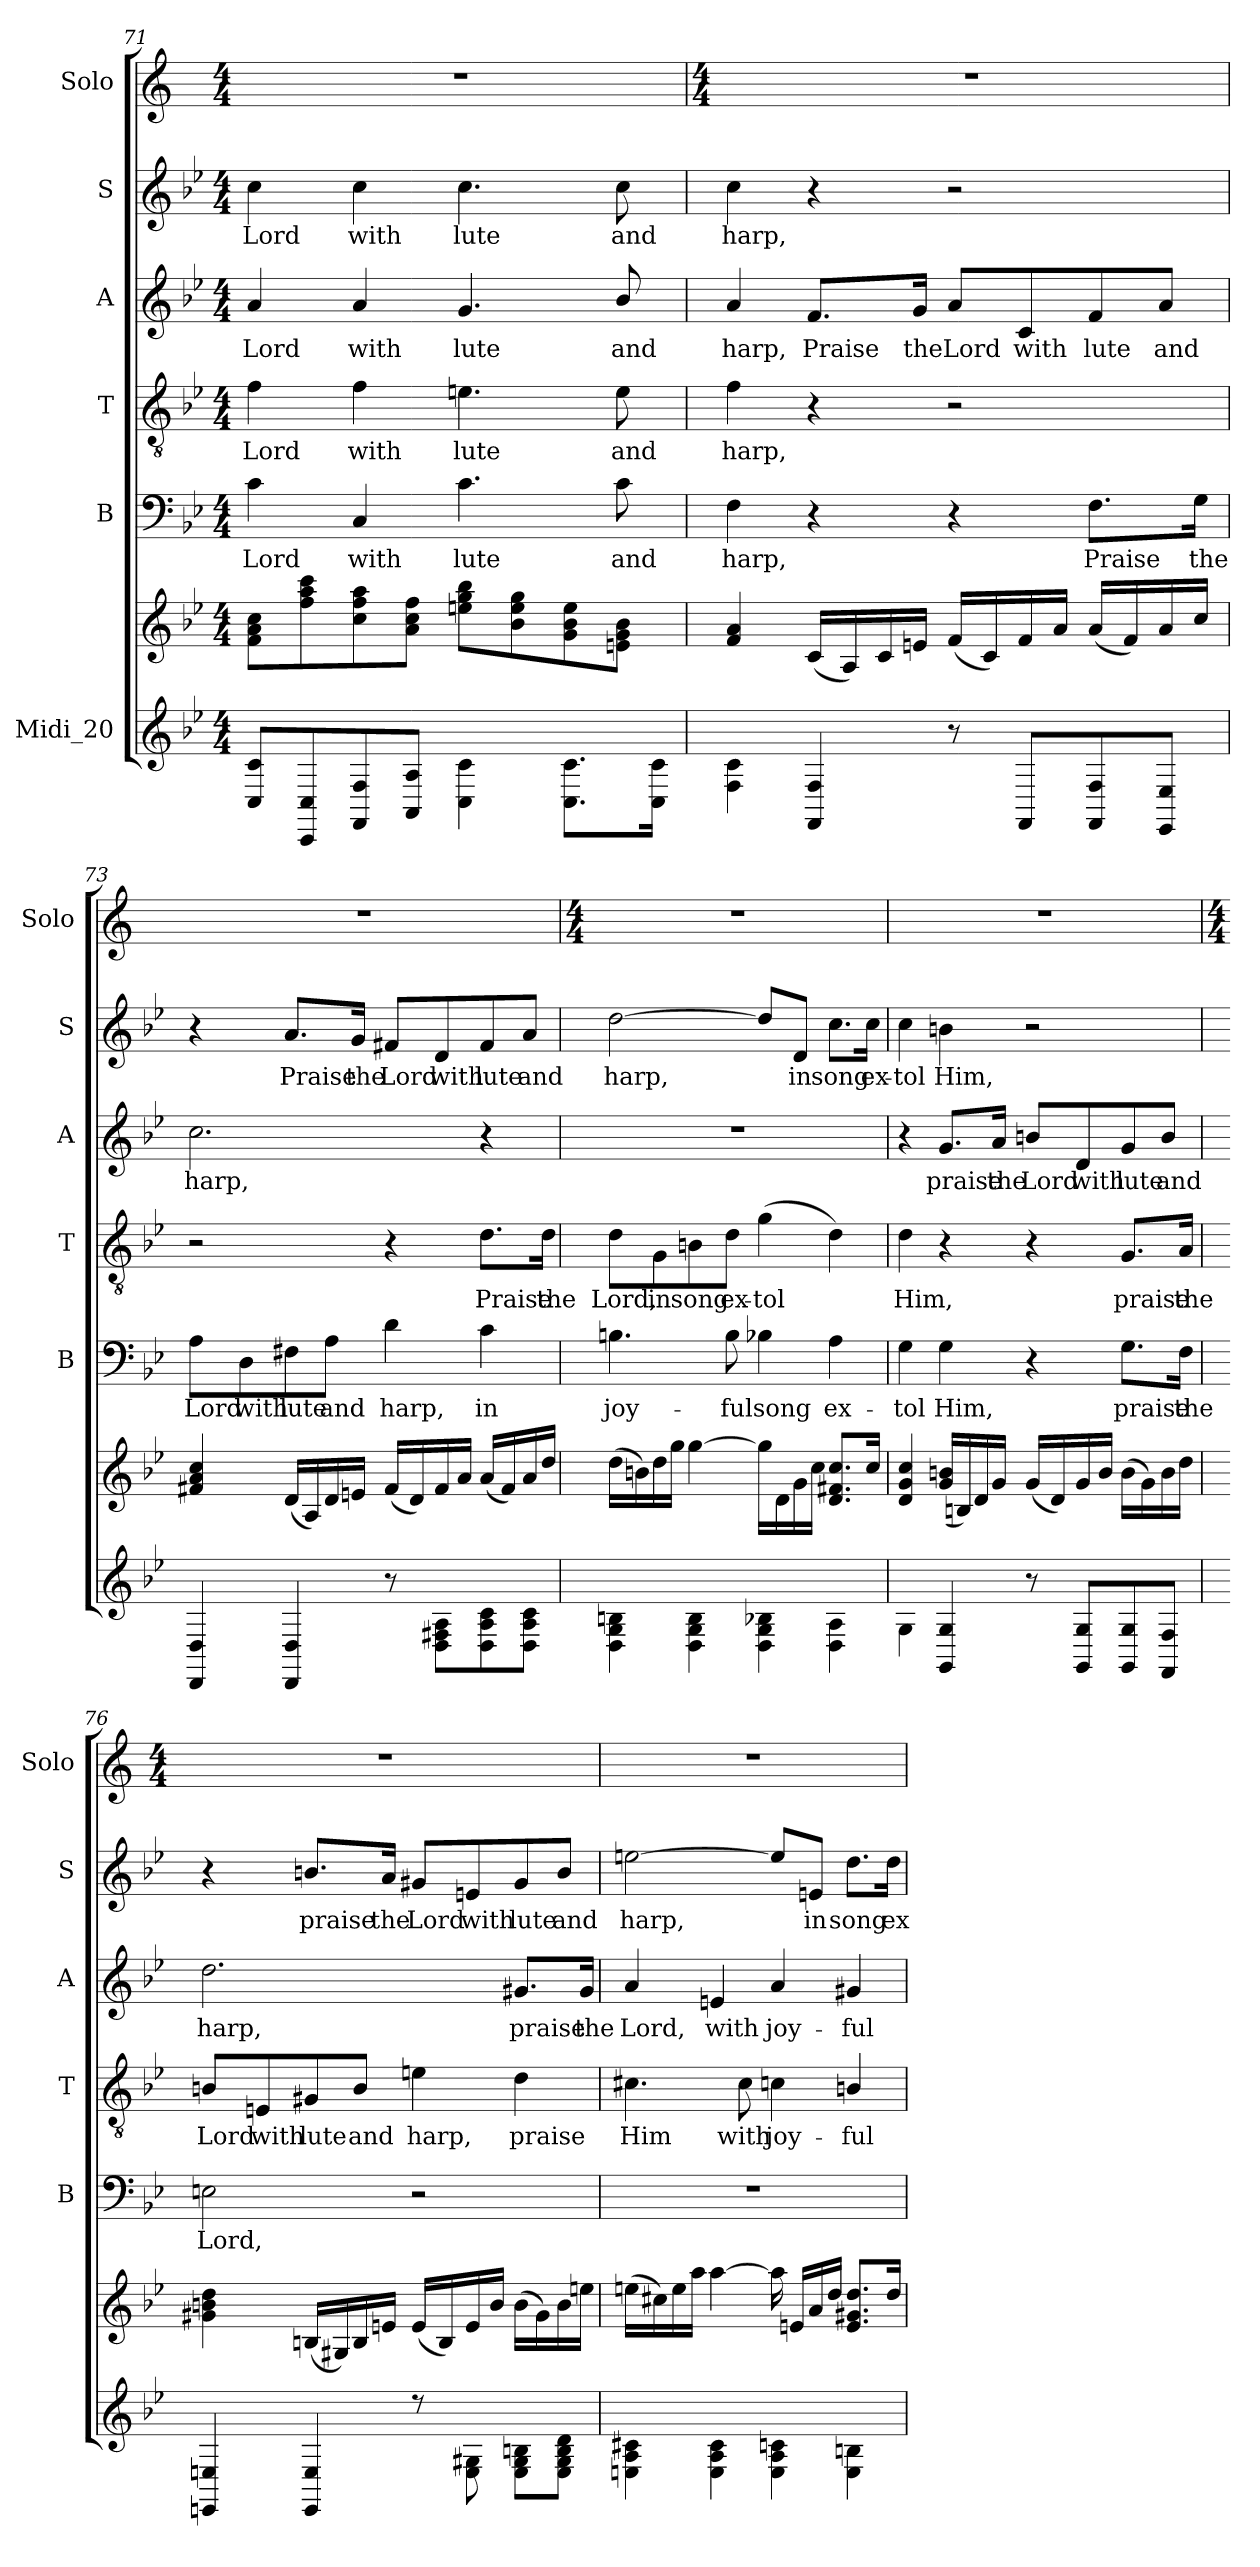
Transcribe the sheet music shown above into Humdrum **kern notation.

**kern	**kern	**kern	**text	**kern	**text	**kern	**text	**kern	**text	**kern
*part6	*part6	*part5	*part5	*part4	*part4	*part3	*part3	*part2	*part2	*part1
*staff7	*staff6	*staff5	*staff5	*staff4	*staff4	*staff3	*staff3	*staff2	*staff2	*staff1
*I"Midi_20	*	*I"B	*	*I"T	*	*I"A	*	*I"S	*	*I"Solo
*	*	*I'B	*	*I'T	*	*I'A	*	*I'S	*	*I'Solo
*clefG2	*clefG2	*clefF4	*	*clefGv2	*	*clefG2	*	*clefG2	*	*clefG2
*k[b-e-]	*k[b-e-]	*k[b-e-]	*	*k[b-e-]	*	*k[b-e-]	*	*k[b-e-]	*	*k[]
*M4/4	*M4/4	*M4/4	*	*M4/4	*	*M4/4	*	*M4/4	*	*M4/4
=71	=71	=71	=71	=71	=71	=71	=71	=71	=71	=71
*	*^	*	*	*	*	*	*	*	*	*
!	!	!	!	!LO:LY:b	!	!LO:LY:b	!	!LO:LY:b	!	!LO:LY:b	!
8C/ 8c/L	8f\ 8a\ 8cc\L	2ryy	4c\	Lord	4f\	Lord	4a/	Lord	4cc\	Lord	1r
8CC/ 8C/	8ff\ 8aa\ 8ccc\	.	.	.	.	.	.	.	.	.	.
!	!	!	!	!LO:LY:b	!	!LO:LY:b	!	!LO:LY:b	!	!LO:LY:b	!
8FF/ 8F/	8cc\ 8ff\ 8aa\	.	4C/	with	4f\	with	4a/	with	4cc\	with	.
8AA/ 8A/J	8a\ 8cc\ 8ff\J	.	.	.	.	.	.	.	.	.	.
!	!	!	!	!LO:LY:b	!	!LO:LY:b	!	!LO:LY:b	!	!LO:LY:b	!
4C\ 4c\	8een\ 8gg\ 8bb-\L	2ryy	4.c\	lute	4.en\	lute	4.g/	lute	4.cc\	lute	.
.	8b-\ 8ee\ 8gg\	.	.	.	.	.	.	.	.	.	.
8.C\ 8.c\L	8g\ 8b-\ 8ee\	.	.	.	.	.	.	.	.	.	.
!	!	!	!	!LO:LY:b	!	!LO:LY:b	!	!LO:LY:b	!	!LO:LY:b	!
.	8en\ 8g\ 8b-\J	.	8c\	and	8e\	and	8b-/	and	8cc\	and	.
16C\ 16c\Jk	.	.	.	.	.	.	.	.	.	.	.
*	*v	*v	*	*	*	*	*	*	*	*	*
!!LO:LB:g=z
=72	=72	=72	=72	=72	=72	=72	=72	=72	=72	=72
*	*	*	*	*	*	*	*	*	*	*M4/4
!	!	!	!LO:LY:b	!	!LO:LY:b	!	!LO:LY:b	!	!LO:LY:b	!
4F\ 4c\	4f/ 4a/	4F\	harp,	4f\	harp,	4a/	harp,	4cc\	harp,	1r
!	!	!	!	!	!	!	!LO:LY:b	!	!	!
4FF/ 4F/	(<16c/LL	4r	.	4r	.	8.f/L	Praise	4r	.	.
.	16A/)	.	.	.	.	.	.	.	.	.
.	16c/	.	.	.	.	.	.	.	.	.
!	!	!	!	!	!	!	!LO:LY:b	!	!	!
.	16en/JJ	.	.	.	.	16g/Jk	the	.	.	.
!	!	!	!	!	!	!	!LO:LY:b	!	!	!
8r	(<16f/LL	4r	.	2r	.	8a/L	Lord	2r	.	.
.	16c/)	.	.	.	.	.	.	.	.	.
!	!	!	!	!	!	!	!LO:LY:b	!	!	!
8FF/L	16f/	.	.	.	.	8c/	with	.	.	.
.	16a/JJ	.	.	.	.	.	.	.	.	.
!	!	!	!LO:LY:b	!	!	!	!LO:LY:b	!	!	!
8FF/ 8F/	(<16a/LL	8.F\L	Praise	.	.	8f/	lute	.	.	.
.	16f/)	.	.	.	.	.	.	.	.	.
!	!	!	!	!	!	!	!LO:LY:b	!	!	!
8EE-/ 8E-/J	16a/	.	.	.	.	8a/J	and	.	.	.
!	!	!	!LO:LY:b	!	!	!	!	!	!	!
.	16cc/JJ	16G\Jk	the	.	.	.	.	.	.	.
=73	=73	=73	=73	=73	=73	=73	=73	=73	=73	=73
!	!	!	!LO:LY:b	!	!	!	!LO:LY:b	!	!	!
4DD/ 4D/	4f#X/ 4a/ 4cc/	8A\L	Lord	2r	.	2.cc\	harp,	4r	.	1r
!	!	!	!LO:LY:b	!	!	!	!	!	!	!
.	.	8D\	with	.	.	.	.	.	.	.
!	!	!	!LO:LY:b	!	!	!	!	!	!LO:LY:b	!
4DD/ 4D/	(<16d/LL	8F#X\	lute	.	.	.	.	8.a/L	Praise	.
.	16A/)	.	.	.	.	.	.	.	.	.
!	!	!	!LO:LY:b	!	!	!	!	!	!	!
.	16d/	8A\J	and	.	.	.	.	.	.	.
!	!	!	!	!	!	!	!	!	!LO:LY:b	!
.	16en/JJ	.	.	.	.	.	.	16g/Jk	the	.
!	!	!	!LO:LY:b	!	!	!	!	!	!LO:LY:b	!
8r	(<16f#/LL	4d\	harp,	4r	.	.	.	8f#X/L	Lord	.
.	16d/)	.	.	.	.	.	.	.	.	.
!	!	!	!	!	!	!	!	!	!LO:LY:b	!
8D\ 8F#X\ 8A\L	16f#/	.	.	.	.	.	.	8d/	with	.
.	16a/JJ	.	.	.	.	.	.	.	.	.
!	!	!	!LO:LY:b	!	!LO:LY:b	!	!	!	!LO:LY:b	!
8D\ 8A\ 8c\	(<16a/LL	4c\	in	8.d\L	Praise	4r	.	8f#/	lute	.
.	16f#/)	.	.	.	.	.	.	.	.	.
!	!	!	!	!	!	!	!	!	!LO:LY:b	!
8D\ 8A\ 8c\J	16a/	.	.	.	.	.	.	8a/J	and	.
!	!	!	!	!	!LO:LY:b	!	!	!	!	!
.	16dd/JJ	.	.	16d\Jk	the	.	.	.	.	.
!!LO:PB:g=z
=74	=74	=74	=74	=74	=74	=74	=74	=74	=74	=74
*	*	*	*	*	*	*	*	*	*	*M4/4
*^	*	*	*	*	*	*	*	*	*	*
!	!	!	!	!LO:LY:b	!	!LO:LY:b	!	!	!	!LO:LY:b	!
4D\ 4G\ 4Bn\	2ryy	(>16dd\LL	4.Bn\	joy-	8d\L	Lord,	1r	.	[2dd\	harp,	1r
.	.	16bn\)	.	.	.	.	.	.	.	.	.
!	!	!	!	!	!	!LO:LY:b	!	!	!	!	!
.	.	16dd\	.	.	8G\	in	.	.	.	.	.
.	.	16gg\JJ	.	.	.	.	.	.	.	.	.
!	!	!	!	!	!	!LO:LY:b	!	!	!	!	!
4D\ 4G\ 4B\	.	[4gg\	.	.	8Bn\	song	.	.	.	.	.
!	!	!	!	!LO:LY:b	!	!LO:LY:b	!	!	!	!	!
.	.	.	8B\	-ful	8d\J	ex-	.	.	.	.	.
!	!	!	!	!LO:LY:b	!	!LO:LY:b	!	!	!	!	!
4D\ 4G\ 4B-X\	2ryy	16gg\LL]	4B-X\	song	(>4g\	-tol	.	.	8dd/L]	.	.
.	.	16d\	.	.	.	.	.	.	.	.	.
!	!	!	!	!	!	!	!	!	!	!LO:LY:b	!
.	.	16g\	.	.	.	.	.	.	8d/J	in	.
.	.	16cc\JJ	.	.	.	.	.	.	.	.	.
!	!	!	!	!LO:LY:b	!	!	!	!	!	!LO:LY:b	!
4D\ 4A\	.	8.d/ 8.f#X/ 8.cc/L	4A\	ex-	4d\)	.	.	.	8.cc\L	song	.
!	!	!	!	!	!	!	!	!	!	!LO:LY:b	!
.	.	16cc/Jk	.	.	.	.	.	.	16cc\Jk	ex-	.
=75	=75	=75	=75	=75	=75	=75	=75	=75	=75	=75	=75
!	!	!	!	!LO:LY:b	!	!LO:LY:b	!	!	!	!LO:LY:b	!
4G\	2ryy	4d/ 4g/ 4cc/	4G\	-tol	4d\	Him,	4r	.	4cc\	-tol	1r
!	!	!	!	!LO:LY:b	!	!	!	!LO:LY:b	!	!LO:LY:b	!
4GG/ 4G/	.	(<16g/ 16bn/LL	4G\	Him,	4r	.	8.g/L	praise	4bn\	Him,	.
.	.	16Bn/)	.	.	.	.	.	.	.	.	.
.	.	16d/	.	.	.	.	.	.	.	.	.
!	!	!	!	!	!	!	!	!LO:LY:b	!	!	!
.	.	16g/JJ	.	.	.	.	16a/Jk	the	.	.	.
!	!	!	!	!	!	!	!	!LO:LY:b	!	!	!
8r	2ryy	(<16g/LL	4r	.	4r	.	8bn/L	Lord	2r	.	.
.	.	16d/)	.	.	.	.	.	.	.	.	.
!	!	!	!	!	!	!	!	!LO:LY:b	!	!	!
8GG/ 8G/L	.	16g/	.	.	.	.	8d/	with	.	.	.
.	.	16b/JJ	.	.	.	.	.	.	.	.	.
!	!	!	!	!LO:LY:b	!	!LO:LY:b	!	!LO:LY:b	!	!	!
8GG/ 8G/	.	(>16b\LL	8.G\L	praise	8.G/L	praise	8g/	lute	.	.	.
.	.	16g\)	.	.	.	.	.	.	.	.	.
!	!	!	!	!	!	!	!	!LO:LY:b	!	!	!
8FF/ 8F/J	.	16b\	.	.	.	.	8b/J	and	.	.	.
!	!	!	!	!LO:LY:b	!	!LO:LY:b	!	!	!	!	!
.	.	16dd\JJ	16F\Jk	the	16A/Jk	the	.	.	.	.	.
!!LO:LB:g=z
=76	=76	=76	=76	=76	=76	=76	=76	=76	=76	=76	=76
*	*	*	*	*	*	*	*	*	*	*	*M4/4
!	!	!	!	!LO:LY:b	!	!LO:LY:b	!	!LO:LY:b	!	!	!
4EEn/ 4En/	1ryy	4g#X\ 4bn\ 4dd\	2En\	Lord,	8Bn/L	Lord	2.dd\	harp,	4r	.	1r
!	!	!	!	!	!	!LO:LY:b	!	!	!	!	!
.	.	.	.	.	8En/	with	.	.	.	.	.
!	!	!	!	!	!	!LO:LY:b	!	!	!	!LO:LY:b	!
4EE/ 4E/	.	(<16Bn/LL	.	.	8G#X/	lute	.	.	8.bn/L	praise	.
.	.	16G#X/)	.	.	.	.	.	.	.	.	.
!	!	!	!	!	!	!LO:LY:b	!	!	!	!	!
.	.	16B/	.	.	8B/J	and	.	.	.	.	.
!	!	!	!	!	!	!	!	!	!	!LO:LY:b	!
.	.	16en/JJ	.	.	.	.	.	.	16a/Jk	the	.
!	!	!	!	!	!	!LO:LY:b	!	!	!	!LO:LY:b	!
8r	.	(<16e/LL	2r	.	4en\	harp,	.	.	8g#X/L	Lord	.
.	.	16B/)	.	.	.	.	.	.	.	.	.
!	!	!	!	!	!	!	!	!	!	!LO:LY:b	!
8E\ 8G#X\	.	16e/	.	.	.	.	.	.	8en/	with	.
.	.	16b/JJ	.	.	.	.	.	.	.	.	.
!	!	!	!	!	!	!LO:LY:b	!	!LO:LY:b	!	!LO:LY:b	!
8E\ 8G#\ 8Bn\L	.	(>16b\LL	.	.	4d\	praise	8.g#X/L	praise	8g#/	lute	.
.	.	16g#\)	.	.	.	.	.	.	.	.	.
!	!	!	!	!	!	!	!	!	!	!LO:LY:b	!
8E\ 8G#\ 8B\ 8d\J	.	16b\	.	.	.	.	.	.	8b/J	and	.
!	!	!	!	!	!	!	!	!LO:LY:b	!	!	!
.	.	16een\JJ	.	.	.	.	16g#/Jk	the	.	.	.
=77	=77	=77	=77	=77	=77	=77	=77	=77	=77	=77	=77
!	!	!	!	!	!	!LO:LY:b	!	!LO:LY:b	!	!LO:LY:b	!
4En\ 4A\ 4c#X\	1ryy	(>16een\LL	1r	.	4.c#X\	Him	4a/	Lord,	[2een\	harp,	1r
.	.	16cc#X\)	.	.	.	.	.	.	.	.	.
.	.	16ee\	.	.	.	.	.	.	.	.	.
.	.	16aa\JJ	.	.	.	.	.	.	.	.	.
!	!	!	!	!	!	!	!	!LO:LY:b	!	!	!
4E\ 4A\ 4c#\	.	[4aa\	.	.	.	.	4en/	with	.	.	.
!	!	!	!	!	!	!LO:LY:b	!	!	!	!	!
.	.	.	.	.	8c#\	with	.	.	.	.	.
!	!	!	!	!	!	!LO:LY:b	!	!LO:LY:b	!	!	!
4E\ 4A\ 4cn\	.	16aa\]	.	.	4cn\	joy-	4a/	joy-	8ee/L]	.	.
.	.	16en/LL	.	.	.	.	.	.	.	.	.
!	!	!	!	!	!	!	!	!	!	!LO:LY:b	!
.	.	16a/	.	.	.	.	.	.	8en/J	in	.
.	.	16dd/JJ	.	.	.	.	.	.	.	.	.
!	!	!	!	!	!	!LO:LY:b	!	!LO:LY:b	!	!LO:LY:b	!
4E\ 4Bn\	.	8.e/ 8.g#X/ 8.dd/L	.	.	4Bn/	-ful	4g#X/	-ful	8.dd\L	song	.
!	!	!	!	!	!	!	!	!	!	!LO:LY:b	!
.	.	16dd/Jk	.	.	.	.	.	.	16dd\Jk	ex-	.
*v	*v	*	*	*	*	*	*	*	*	*	*
=	=	=	=	=	=	=	=	=	=	=
*-	*-	*-	*-	*-	*-	*-	*-	*-	*-	*-
